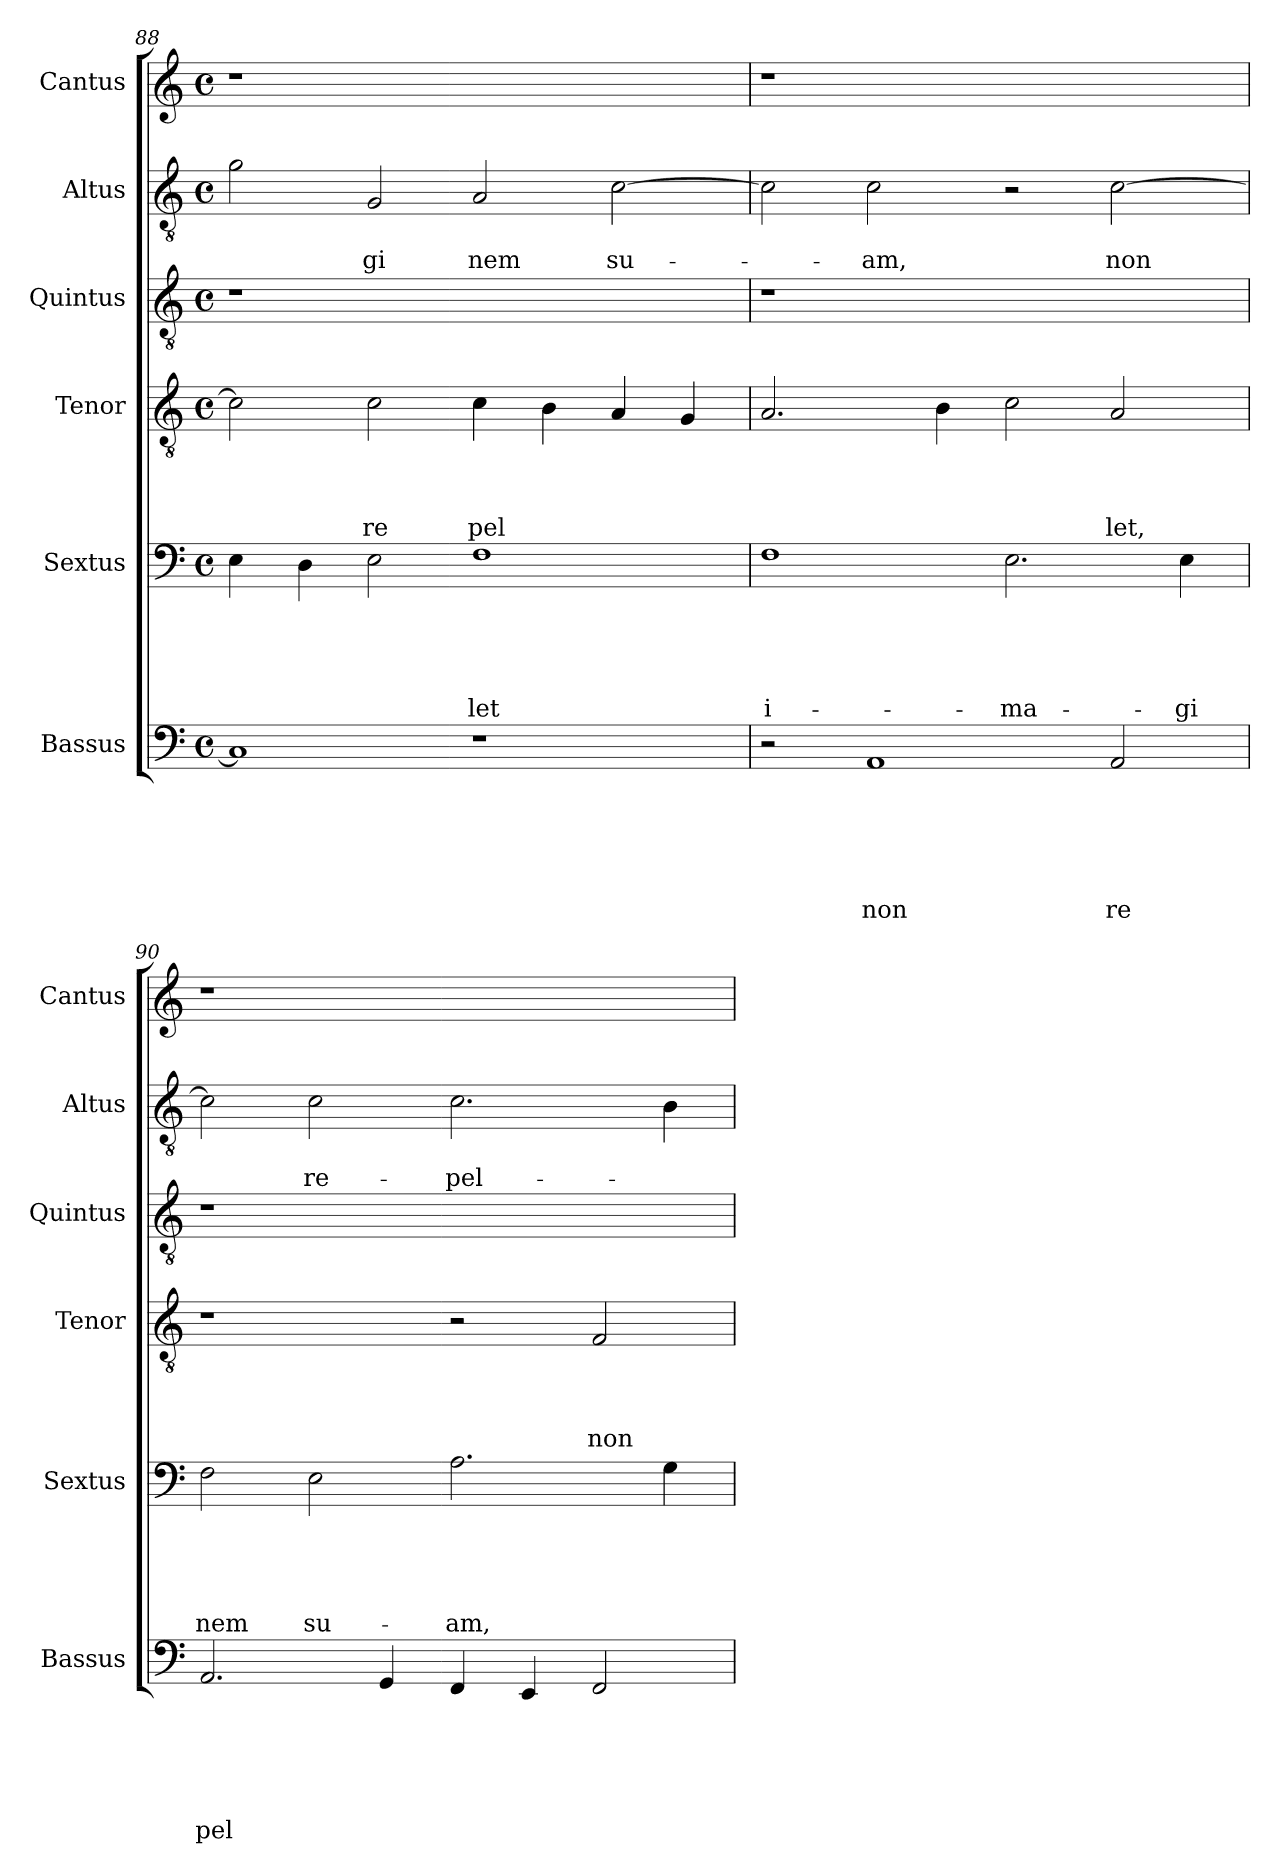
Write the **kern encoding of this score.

**kern	**text	**text	**text	**text	**text	**text	**kern	**text	**text	**text	**text	**text	**kern	**text	**text	**text	**text	**kern	**kern	**text	**text	**kern
*part6	*part6	*part6	*part6	*part6	*part6	*part6	*part5	*part5	*part5	*part5	*part5	*part5	*part4	*part4	*part4	*part4	*part4	*part3	*part2	*part2	*part2	*part1
*staff6	*staff6	*staff6	*staff6	*staff6	*staff6	*staff6	*staff5	*staff5	*staff5	*staff5	*staff5	*staff5	*staff4	*staff4	*staff4	*staff4	*staff4	*staff3	*staff2	*staff2	*staff2	*staff1
*I"Bassus	*	*	*	*	*	*	*I"Sextus	*	*	*	*	*	*I"Tenor	*	*	*	*	*I"Quintus	*I"Altus	*	*	*I"Cantus
*I'Bassus	*	*	*	*	*	*	*I'Sextus	*	*	*	*	*	*I'Tenor	*	*	*	*	*I'Quintus	*I'Altus	*	*	*I'Cantus
*clefF4	*	*	*	*	*	*	*clefF4	*	*	*	*	*	*clefGv2	*	*	*	*	*clefGv2	*clefGv2	*	*	*clefG2
*k[]	*	*	*	*	*	*	*k[]	*	*	*	*	*	*k[]	*	*	*	*	*k[]	*k[]	*	*	*k[]
*C:	*	*	*	*	*	*	*C:	*	*	*	*	*	*C:	*	*	*	*	*C:	*C:	*	*	*C:
*M4/4	*	*	*	*	*	*	*M4/4	*	*	*	*	*	*M4/4	*	*	*	*	*M4/4	*M4/4	*	*	*M4/4
*met(c)	*	*	*	*	*	*	*met(c)	*	*	*	*	*	*met(c)	*	*	*	*	*met(c)	*met(c)	*	*	*met(c)
=88	=88	=88	=88	=88	=88	=88	=88	=88	=88	=88	=88	=88	=88	=88	=88	=88	=88	=88	=88	=88	=88	=88
1C]	.	.	.	.	.	.	4E\	.	.	.	.	.	2c\]	.	.	.	.	1r	2g\	.	.	1r
.	.	.	.	.	.	.	4D\	.	.	.	.	.	.	.	.	.	.	.	.	.	.	.
!	!	!	!	!	!	!	!	!	!	!	!	!	!	!	!	!	!LO:LY:b	!	!	!	!LO:LY:b	!
.	.	.	.	.	.	.	2E\	.	.	.	.	.	2c\	.	.	.	re	.	2G/	.	-gi	.
!	!	!	!	!	!	!	!	!	!	!	!	!LO:LY:b	!	!	!	!	!LO:LY:b	!	!	!	!LO:LY:b	!
1r	.	.	.	.	.	.	1F	.	.	.	.	-let	4c\	.	.	.	pel	1ryy	2A/	.	nem	1ryy
.	.	.	.	.	.	.	.	.	.	.	.	.	4B\	.	.	.	.	.	.	.	.	.
!	!	!	!	!	!	!	!	!	!	!	!	!	!	!	!	!	!	!	!	!	!LO:LY:b	!
.	.	.	.	.	.	.	.	.	.	.	.	.	4A/	.	.	.	.	.	[>2c\	.	su-	.
.	.	.	.	.	.	.	.	.	.	.	.	.	4G/	.	.	.	.	.	.	.	.	.
=89!	=89!	=89!	=89!	=89!	=89!	=89!	=89!	=89!	=89!	=89!	=89!	=89!	=89!	=89!	=89!	=89!	=89!	=89!	=89!	=89!	=89!	=89!
!	!	!	!	!	!	!	!	!	!	!	!	!LO:LY:b	!	!	!	!	!	!	!	!	!	!
2r	.	.	.	.	.	.	1F	.	.	.	.	i-	2.A/	.	.	.	.	1r	2c\]	.	.	1r
!	!	!	!	!	!	!LO:LY:b	!	!	!	!	!	!	!	!	!	!	!	!	!	!	!LO:LY:b	!
1AA	.	.	.	.	.	non	.	.	.	.	.	.	.	.	.	.	.	.	2c\	.	-am,	.
.	.	.	.	.	.	.	.	.	.	.	.	.	4B\	.	.	.	.	.	.	.	.	.
!	!	!	!	!	!	!	!	!	!	!	!	!LO:LY:b	!	!	!	!	!	!	!	!	!	!
.	.	.	.	.	.	.	2.E\	.	.	.	.	-ma-	2c\	.	.	.	.	1ryy	2r	.	.	1ryy
!	!	!	!	!	!	!LO:LY:b	!	!	!	!	!	!	!	!	!	!	!LO:LY:b	!	!	!	!LO:LY:b	!
2AA/	.	.	.	.	.	re	.	.	.	.	.	.	2A/	.	.	.	let,	.	[>2c\	.	non	.
!	!	!	!	!	!	!	!	!	!	!	!	!LO:LY:b	!	!	!	!	!	!	!	!	!	!
.	.	.	.	.	.	.	4E\	.	.	.	.	-gi	.	.	.	.	.	.	.	.	.	.
=90!	=90!	=90!	=90!	=90!	=90!	=90!	=90!	=90!	=90!	=90!	=90!	=90!	=90!	=90!	=90!	=90!	=90!	=90!	=90!	=90!	=90!	=90!
!	!	!	!	!	!	!LO:LY:b	!	!	!	!	!	!LO:LY:b	!	!	!	!	!	!	!	!	!	!
2.AA/	.	.	.	.	.	pel	2F\	.	.	.	.	nem	1r	.	.	.	.	1r	2c\]	.	.	1r
!	!	!	!	!	!	!	!	!	!	!	!	!LO:LY:b	!	!	!	!	!	!	!	!	!LO:LY:b	!
.	.	.	.	.	.	.	2E\	.	.	.	.	su-	.	.	.	.	.	.	2c\	.	re-	.
4GG/	.	.	.	.	.	.	.	.	.	.	.	.	.	.	.	.	.	.	.	.	.	.
!	!	!	!	!	!	!	!	!	!	!	!	!LO:LY:b	!	!	!	!	!	!	!	!	!LO:LY:b	!
4FF/	.	.	.	.	.	.	2.A\	.	.	.	.	-am,	2r	.	.	.	.	1ryy	2.c\	.	-pel-	1ryy
4EE/	.	.	.	.	.	.	.	.	.	.	.	.	.	.	.	.	.	.	.	.	.	.
!	!	!	!	!	!	!	!	!	!	!	!	!	!	!	!	!	!LO:LY:b	!	!	!	!	!
2FF/	.	.	.	.	.	.	.	.	.	.	.	.	2F/	.	.	.	non	.	.	.	.	.
.	.	.	.	.	.	.	4G\	.	.	.	.	.	.	.	.	.	.	.	4B\	.	.	.
=!	=!	=!	=!	=!	=!	=!	=!	=!	=!	=!	=!	=!	=!	=!	=!	=!	=!	=!	=!	=!	=!	=!
*-	*-	*-	*-	*-	*-	*-	*-	*-	*-	*-	*-	*-	*-	*-	*-	*-	*-	*-	*-	*-	*-	*-
